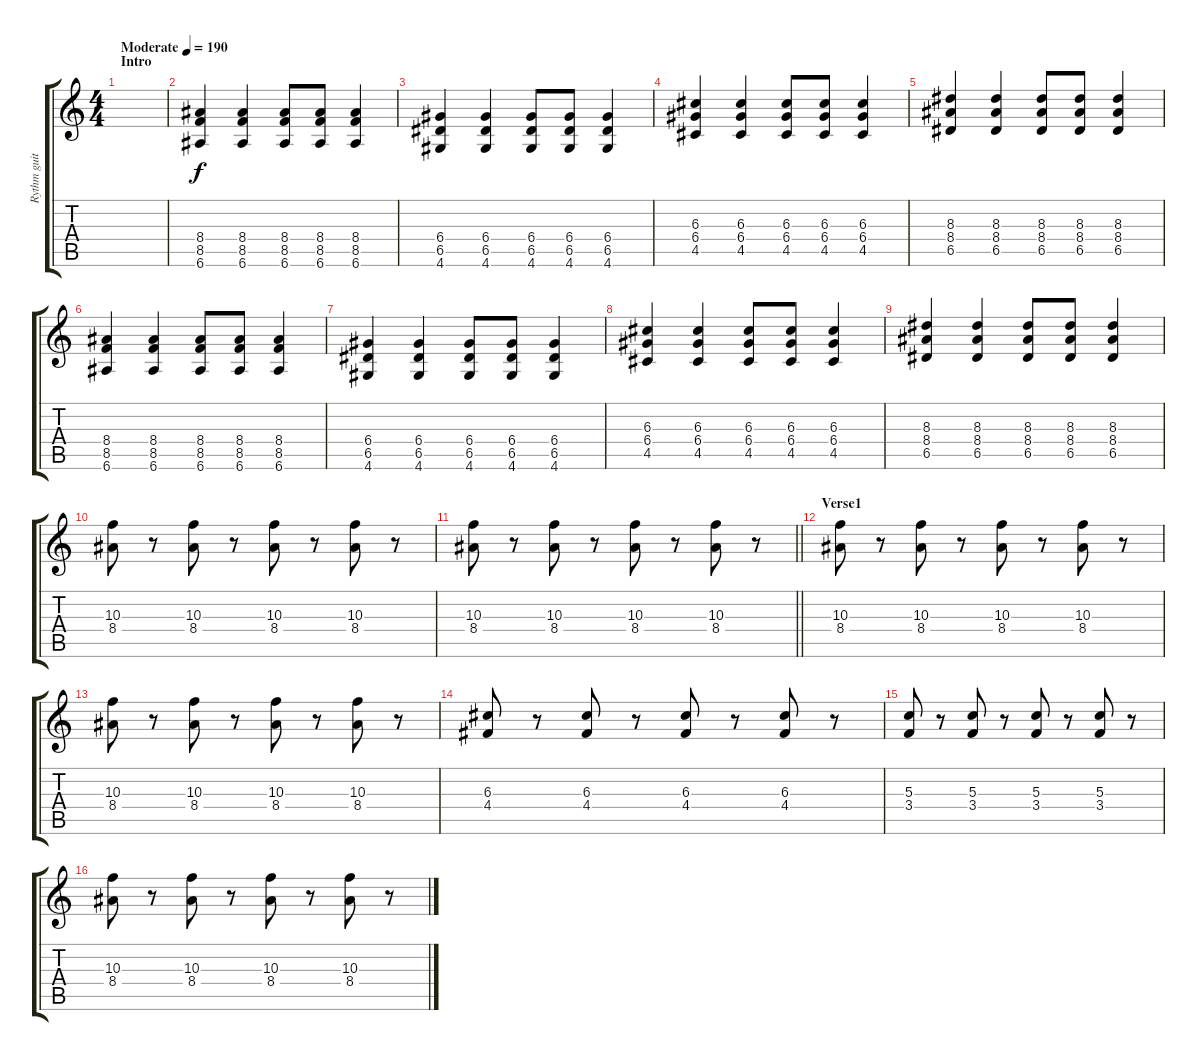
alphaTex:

\track ("Rythm guitar" "Rythm guit") {instrument distortionguitar}
\staff {score tabs}
\tuning (E4 B3 G3 D3 A2 E2) {hide}
\ts (4 4)
\section ("" "Intro")
\tempo (190 "Moderate")
\clef g2
\ks c
|
(8.4 8.5 6.6).4 (8.4 8.5 6.6).4 (8.4 8.5 6.6).8 (8.4 8.5 6.6).8 (8.4 8.5 6.6).4 |
(6.4 6.5 4.6).4 (6.4 6.5 4.6).4 (6.4 6.5 4.6).8 (6.4 6.5 4.6).8 (6.4 6.5 4.6).4 |
(6.3 6.4 4.5).4 (6.3 6.4 4.5).4 (6.3 6.4 4.5).8 (6.3 6.4 4.5).8 (6.3 6.4 4.5).4 |
(8.3 8.4 6.5).4 (8.3 8.4 6.5).4 (8.3 8.4 6.5).8 (8.3 8.4 6.5).8 (8.3 8.4 6.5).4 |
(8.4 8.5 6.6).4 (8.4 8.5 6.6).4 (8.4 8.5 6.6).8 (8.4 8.5 6.6).8 (8.4 8.5 6.6).4 |
(6.4 6.5 4.6).4 (6.4 6.5 4.6).4 (6.4 6.5 4.6).8 (6.4 6.5 4.6).8 (6.4 6.5 4.6).4 |
(6.3 6.4 4.5).4 (6.3 6.4 4.5).4 (6.3 6.4 4.5).8 (6.3 6.4 4.5).8 (6.3 6.4 4.5).4 |
(8.3 8.4 6.5).4 (8.3 8.4 6.5).4 (8.3 8.4 6.5).8 (8.3 8.4 6.5).8 (8.3 8.4 6.5).4 |
(10.3 8.4).8 r.8 (10.3 8.4).8 r.8 (10.3 8.4).8 r.8 (10.3 8.4).8 r.8 |
\barLineRight lightlight
(10.3 8.4).8 r.8 (10.3 8.4).8 r.8 (10.3 8.4).8 r.8 (10.3 8.4).8 r.8 |
\section ("" "Verse1")
(10.3 8.4).8 r.8 (10.3 8.4).8 r.8 (10.3 8.4).8 r.8 (10.3 8.4).8 r.8 |
(10.3 8.4).8 r.8 (10.3 8.4).8 r.8 (10.3 8.4).8 r.8 (10.3 8.4).8 r.8 |
(6.3 4.4).8 r.8 (6.3 4.4).8 r.8 (6.3 4.4).8 r.8 (6.3 4.4).8 r.8 |
(5.3 3.4).8 r.8 (5.3 3.4).8 r.8 (5.3 3.4).8 r.8 (5.3 3.4).8 r.8 |
(10.3 8.4).8 r.8 (10.3 8.4).8 r.8 (10.3 8.4).8 r.8 (10.3 8.4).8 r.8
